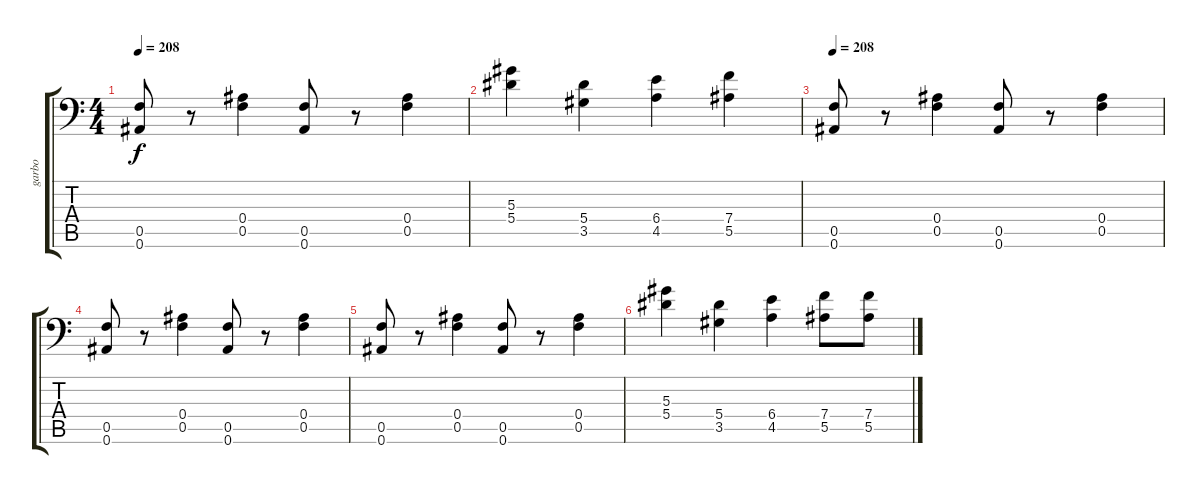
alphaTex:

\track ("garbo" "garbo") {instrument overdrivenguitar}
\staff {score tabs}
\tuning (C4 G3 Eb3 Bb2 F2 Bb1) {hide}
\ts (4 4)
\tempo 208
\clef f4
\ks c
(0.5 0.6).8{dy f} r.8 (0.4 0.5).4 (0.5 0.6).8 r.8 (0.4 0.5).4 |
(5.3 5.4).4 (5.4 3.5).4 (6.4 4.5).4 (7.4 5.5).4 |
\tempo 208
(0.5 0.6).8 r.8 (0.4 0.5).4 (0.5 0.6).8 r.8 (0.4 0.5).4 |
(0.5 0.6).8 r.8 (0.4 0.5).4 (0.5 0.6).8 r.8 (0.4 0.5).4 |
(0.5 0.6).8 r.8 (0.4 0.5).4 (0.5 0.6).8 r.8 (0.4 0.5).4 |
(5.3 5.4).4 (5.4 3.5).4 (6.4 4.5).4 (7.4 5.5).8 (7.4 5.5).8
